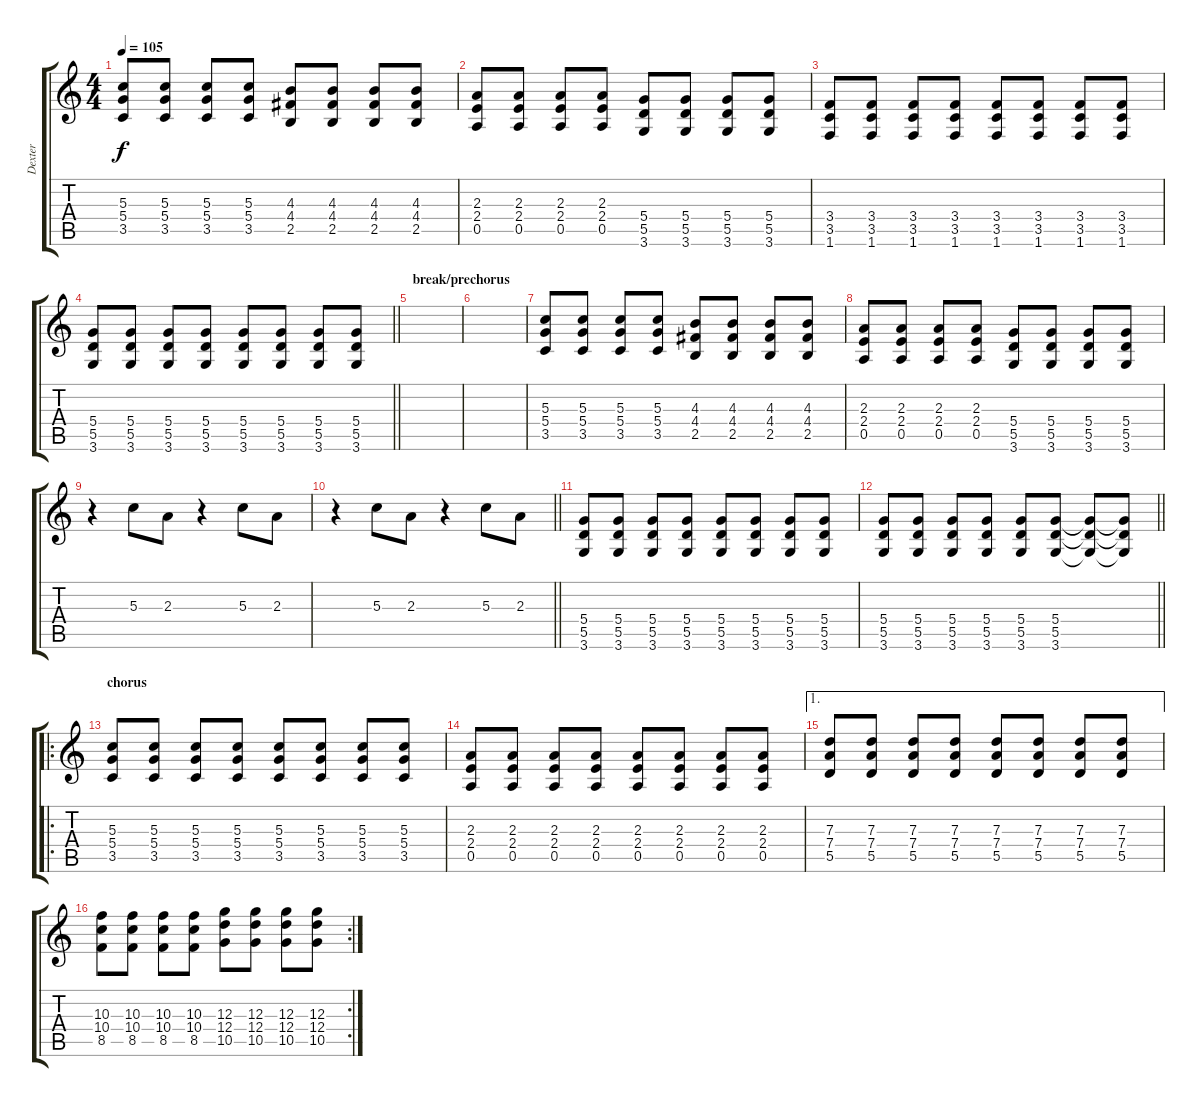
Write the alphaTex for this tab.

\track ("Dexter" "Dexter") {instrument overdrivenguitar}
\staff {score tabs}
\tuning (E4 B3 G3 D3 A2 E2) {hide}
\ts (4 4)
\tempo 105
\clef g2
\ks c
(5.3 5.4 3.5).8{dy f} (5.3 5.4 3.5).8 (5.3 5.4 3.5).8 (5.3 5.4 3.5).8 (4.3 4.4 2.5).8 (4.3 4.4 2.5).8 (4.3 4.4 2.5).8 (4.3 4.4 2.5).8 |
(2.3 2.4 0.5).8 (2.3 2.4 0.5).8 (2.3 2.4 0.5).8 (2.3 2.4 0.5).8 (5.4 5.5 3.6).8 (5.4 5.5 3.6).8 (5.4 5.5 3.6).8 (5.4 5.5 3.6).8 |
(3.4 3.5 1.6).8 (3.4 3.5 1.6).8 (3.4 3.5 1.6).8 (3.4 3.5 1.6).8 (3.4 3.5 1.6).8 (3.4 3.5 1.6).8 (3.4 3.5 1.6).8 (3.4 3.5 1.6).8 |
\barLineRight lightlight
(5.4 5.5 3.6).8 (5.4 5.5 3.6).8 (5.4 5.5 3.6).8 (5.4 5.5 3.6).8 (5.4 5.5 3.6).8 (5.4 5.5 3.6).8 (5.4 5.5 3.6).8 (5.4 5.5 3.6).8 |
\section ("" "break/prechorus")
|
|
(5.3 5.4 3.5).8{volume 10 instrument overdrivenguitar} (5.3 5.4 3.5).8 (5.3 5.4 3.5).8 (5.3 5.4 3.5).8 (4.3 4.4 2.5).8 (4.3 4.4 2.5).8 (4.3 4.4 2.5).8 (4.3 4.4 2.5).8 |
(2.3 2.4 0.5).8 (2.3 2.4 0.5).8 (2.3 2.4 0.5).8 (2.3 2.4 0.5).8 (5.4 5.5 3.6).8 (5.4 5.5 3.6).8 (5.4 5.5 3.6).8 (5.4 5.5 3.6).8 |
r.4{volume 6} 5.3.8 2.3.8 r.4 5.3.8 2.3.8 |
\barLineRight lightlight
r.4 5.3.8 2.3.8 r.4 5.3.8 2.3.8 |
(5.4 5.5 3.6).8{volume 7} (5.4 5.5 3.6).8 (5.4 5.5 3.6).8 (5.4 5.5 3.6).8 (5.4 5.5 3.6).8 (5.4 5.5 3.6).8 (5.4 5.5 3.6).8 (5.4 5.5 3.6).8 |
\barLineRight lightlight
(5.4 5.5 3.6).8 (5.4 5.5 3.6).8 (5.4 5.5 3.6).8 (5.4 5.5 3.6).8 (5.4 5.5 3.6).8 (5.4 5.5 3.6).8 (5.4{t} 5.5{t} 3.6{t}).8 (5.4{t} 5.5{t} 3.6{t}).8 |
\ro
\section ("" "chorus")
(5.3 5.4 3.5).8 (5.3 5.4 3.5).8 (5.3 5.4 3.5).8 (5.3 5.4 3.5).8 (5.3 5.4 3.5).8 (5.3 5.4 3.5).8 (5.3 5.4 3.5).8 (5.3 5.4 3.5).8 |
(2.3 2.4 0.5).8 (2.3 2.4 0.5).8 (2.3 2.4 0.5).8 (2.3 2.4 0.5).8 (2.3 2.4 0.5).8 (2.3 2.4 0.5).8 (2.3 2.4 0.5).8 (2.3 2.4 0.5).8 |
\ae 1
(7.3 7.4 5.5).8 (7.3 7.4 5.5).8 (7.3 7.4 5.5).8 (7.3 7.4 5.5).8 (7.3 7.4 5.5).8 (7.3 7.4 5.5).8 (7.3 7.4 5.5).8 (7.3 7.4 5.5).8 |
\rc 2
(10.3 10.4 8.5).8 (10.3 10.4 8.5).8 (10.3 10.4 8.5).8 (10.3 10.4 8.5).8 (12.3 12.4 10.5).8 (12.3 12.4 10.5).8 (12.3 12.4 10.5).8 (12.3 12.4 10.5).8
